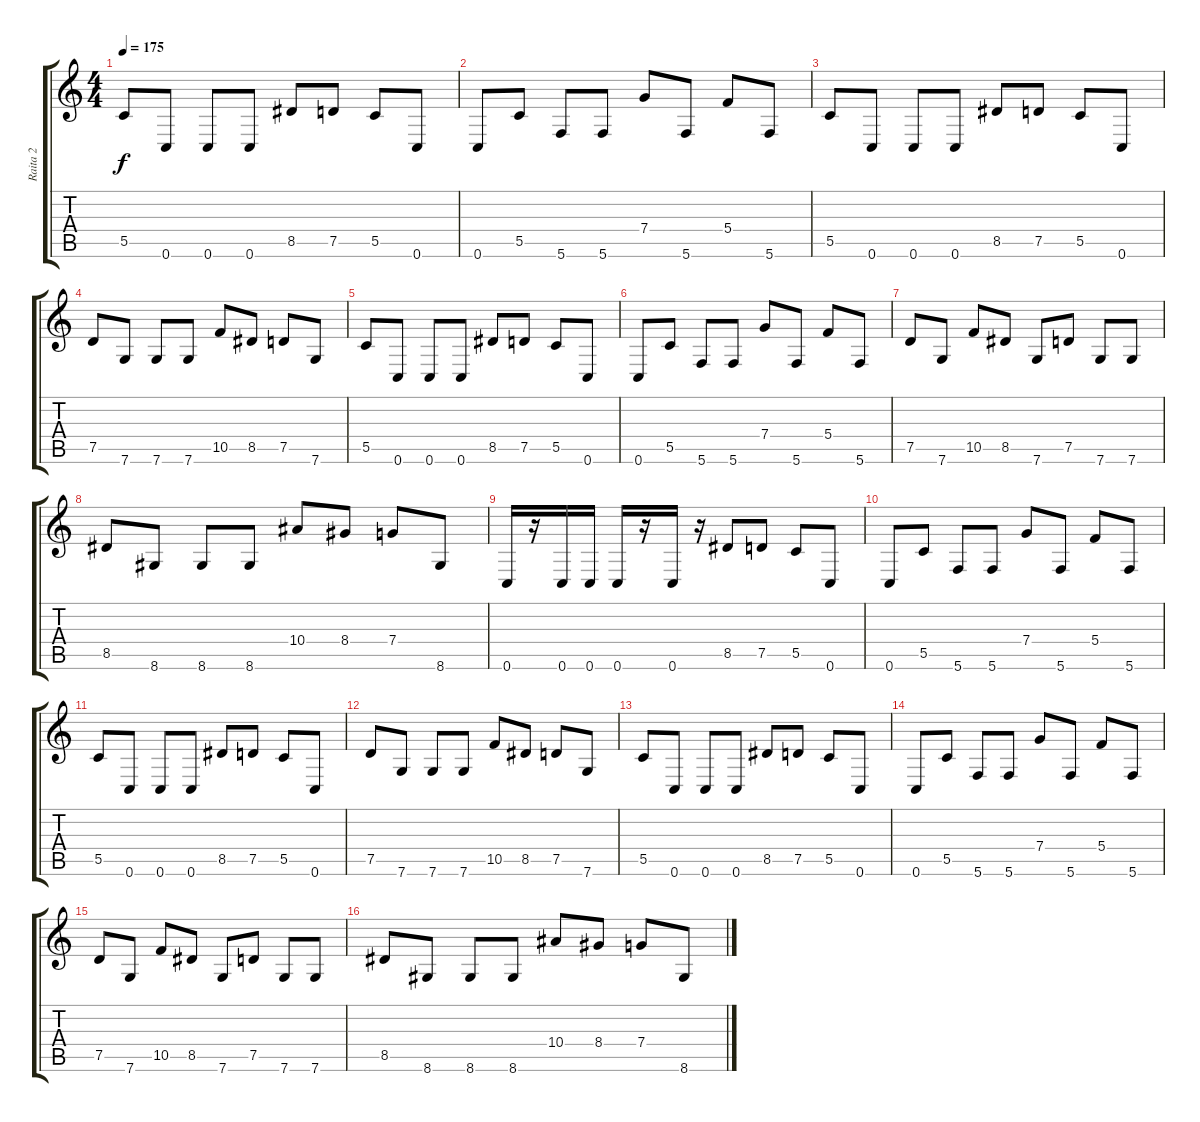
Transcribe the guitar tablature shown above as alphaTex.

\track ("Raita 2" "Raita 2") {instrument distortionguitar}
\staff {score tabs}
\tuning (E4 C4 G3 C3 G2 C2) {hide}
\ts (4 4)
\tempo 175
\clef g2
\ks c
5.5.8{dy f} 0.6.8 0.6.8 0.6.8 8.5.8 7.5.8 5.5.8 0.6.8 |
0.6.8 5.5.8 5.6.8 5.6.8 7.4.8 5.6.8 5.4.8 5.6.8 |
5.5.8 0.6.8 0.6.8 0.6.8 8.5.8 7.5.8 5.5.8 0.6.8 |
7.5.8 7.6.8 7.6.8 7.6.8 10.5.8 8.5.8 7.5.8 7.6.8 |
5.5.8 0.6.8 0.6.8 0.6.8 8.5.8 7.5.8 5.5.8 0.6.8 |
0.6.8 5.5.8 5.6.8 5.6.8 7.4.8 5.6.8 5.4.8 5.6.8 |
7.5.8 7.6.8 10.5.8 8.5.8 7.6.8 7.5.8 7.6.8 7.6.8 |
8.5.8 8.6.8 8.6.8 8.6.8 10.4.8 8.4.8 7.4.8 8.6.8 |
0.6.16 r.16 0.6.16 0.6.16 0.6.16 r.16 0.6.16 r.16 8.5.8 7.5.8 5.5.8 0.6.8 |
0.6.8 5.5.8 5.6.8 5.6.8 7.4.8 5.6.8 5.4.8 5.6.8 |
5.5.8 0.6.8 0.6.8 0.6.8 8.5.8 7.5.8 5.5.8 0.6.8 |
7.5.8 7.6.8 7.6.8 7.6.8 10.5.8 8.5.8 7.5.8 7.6.8 |
5.5.8 0.6.8 0.6.8 0.6.8 8.5.8 7.5.8 5.5.8 0.6.8 |
0.6.8 5.5.8 5.6.8 5.6.8 7.4.8 5.6.8 5.4.8 5.6.8 |
7.5.8 7.6.8 10.5.8 8.5.8 7.6.8 7.5.8 7.6.8 7.6.8 |
8.5.8 8.6.8 8.6.8 8.6.8 10.4.8 8.4.8 7.4.8 8.6.8
